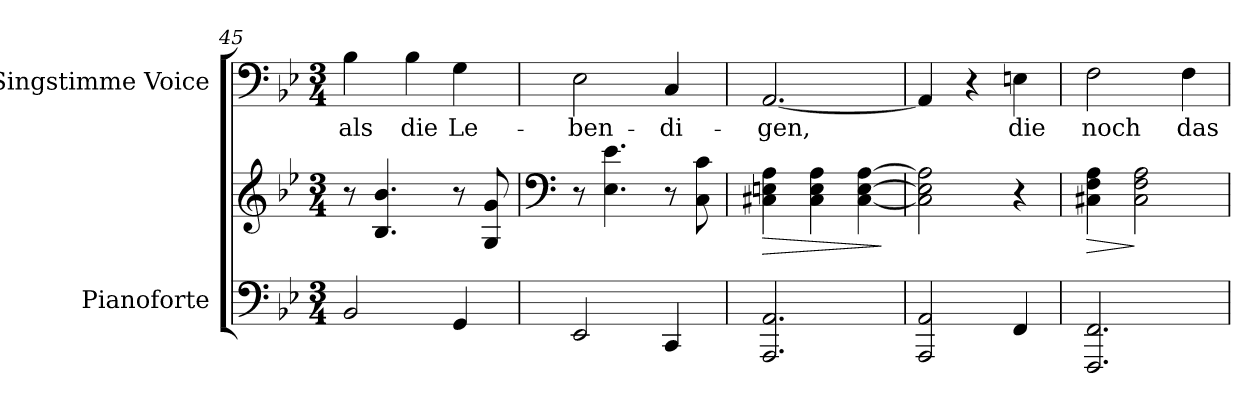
**kern	**kern	**dynam	**kern	**text
*part2	*part2	*part2	*part1	*part1
*staff3	*staff2	*staff2/3	*staff1	*staff1
*I"Pianoforte	*	*	*I"Singstimme Voice	*
*I'Pno	*	*	*	*
*clefF4	*clefG2	*	*clefF4	*
*k[b-e-]	*k[b-e-]	*	*k[b-e-]	*
*M3/4	*M3/4	*	*M3/4	*
=45	=45	=45	=45	=45
2BB-/	8r	.	4B-\	als
.	4.B-/ 4.b-/	.	.	.
.	.	.	4B-\	die
4GG/	8r	.	4G\	Le-
.	8G/ 8g/	.	.	.
=46	=46	=46	=46	=46
*	*clefF4	*	*	*
2EE-/	8r	.	2E-\	-ben-
.	4.E-\ 4.e-\	.	.	.
4CC/	8r	.	4C/	-di-
.	8C\ 8c\	.	.	.
=47	=47	=47	=47	=47
!	!	!LO:HP:b	!	!
2.AAA/ 2.AA/	4C#X\ 4En\ 4A\	>	[2.AA/	-gen,
.	4C#\ 4E\ 4A\	.	.	.
.	[4C#\ [4E\ [4A\	.	.	.
.	.	]	.	.
=48	=48	=48	=48	=48
2AAA/ 2AA/	2C#\] 2E\] 2A\]	.	4AA/]	.
.	.	.	4r	.
4FF/	4r	.	4En\	die
=49	=49	=49	=49	=49
!	!	!LO:HP:b	!	!
2.FFF/ 2.FF/	4C#X\ 4F\ 4A\	>	2F\	noch
.	2C#\ 2F\ 2A\	]	.	.
.	.	.	4F\	das
=	=	=	=	=
*-	*-	*-	*-	*-
